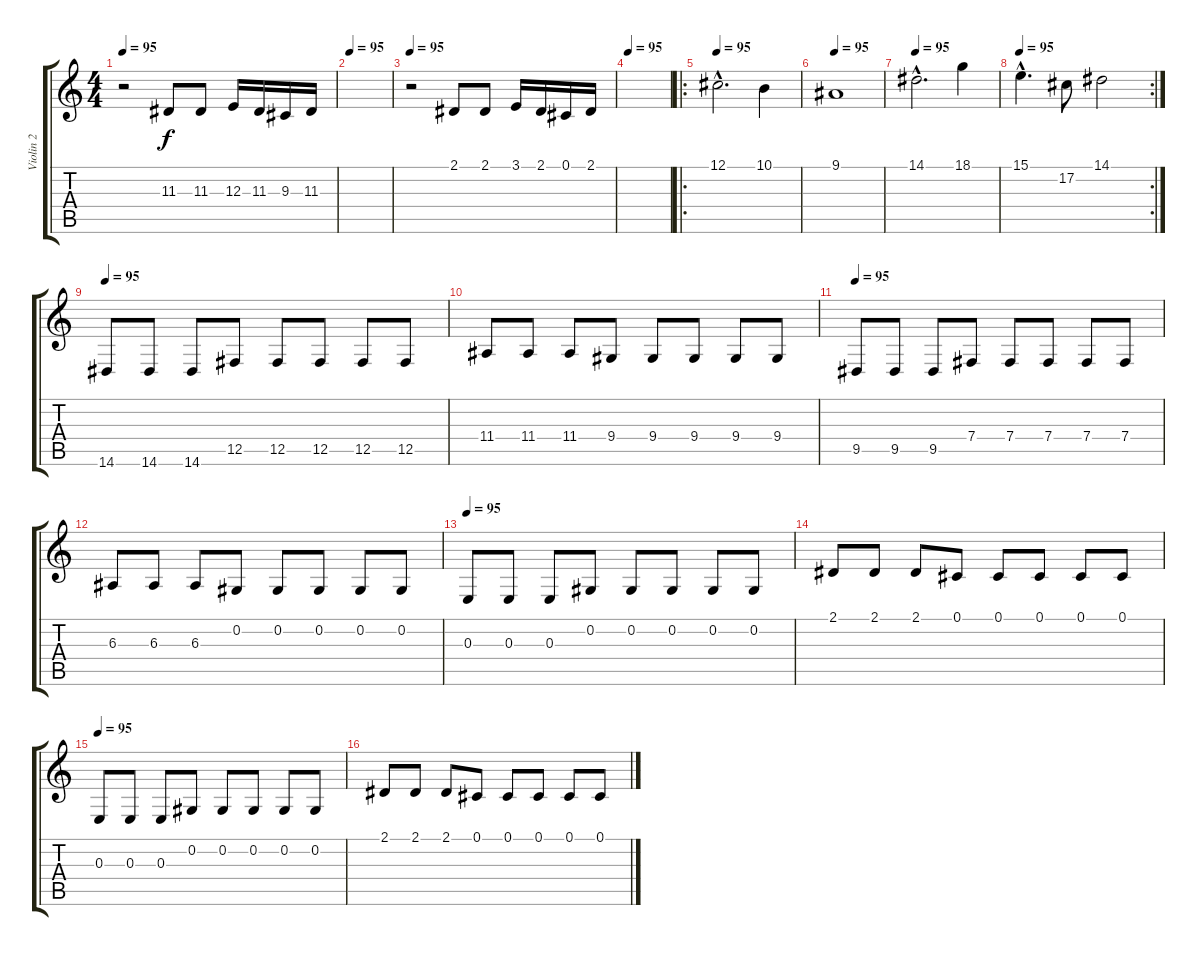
\track ("Violin 2" "Violin 2") {instrument stringensemble1}
\staff {score tabs}
\tuning (Db4 Ab3 E3 B2 Gb2 Db2) {hide}
\ts (4 4)
\tempo 95
\clef g2
\ks c
r.2{dy f} 11.3.8 11.3.8 12.3.16 11.3.16 9.3.16 11.3.16 |
\tempo 95
|
\tempo 95
r.2 2.1.8 2.1.8 3.1.16 2.1.16 0.1.16 2.1.16 |
\tempo 95
|
\ro
\tempo 95
12.1{hac}.2{d} 10.1.4 |
\tempo 95
9.1.1 |
\tempo 95
14.1{hac}.2{d} 18.1.4 |
\rc 2
\tempo 95
15.1{hac}.4{d} 17.2.8 14.1.2 |
\tempo 95
14.6.8 14.6.8 14.6.8 12.5.8 12.5.8 12.5.8 12.5.8 12.5.8 |
11.4.8 11.4.8 11.4.8 9.4.8 9.4.8 9.4.8 9.4.8 9.4.8 |
\tempo 95
9.5.8 9.5.8 9.5.8 7.4.8 7.4.8 7.4.8 7.4.8 7.4.8 |
6.3.8 6.3.8 6.3.8 0.2.8 0.2.8 0.2.8 0.2.8 0.2.8 |
\tempo 95
0.3.8 0.3.8 0.3.8 0.2.8 0.2.8 0.2.8 0.2.8 0.2.8 |
2.1.8 2.1.8 2.1.8 0.1.8 0.1.8 0.1.8 0.1.8 0.1.8 |
\tempo 95
0.3.8 0.3.8 0.3.8 0.2.8 0.2.8 0.2.8 0.2.8 0.2.8 |
2.1.8 2.1.8 2.1.8 0.1.8 0.1.8 0.1.8 0.1.8 0.1.8
